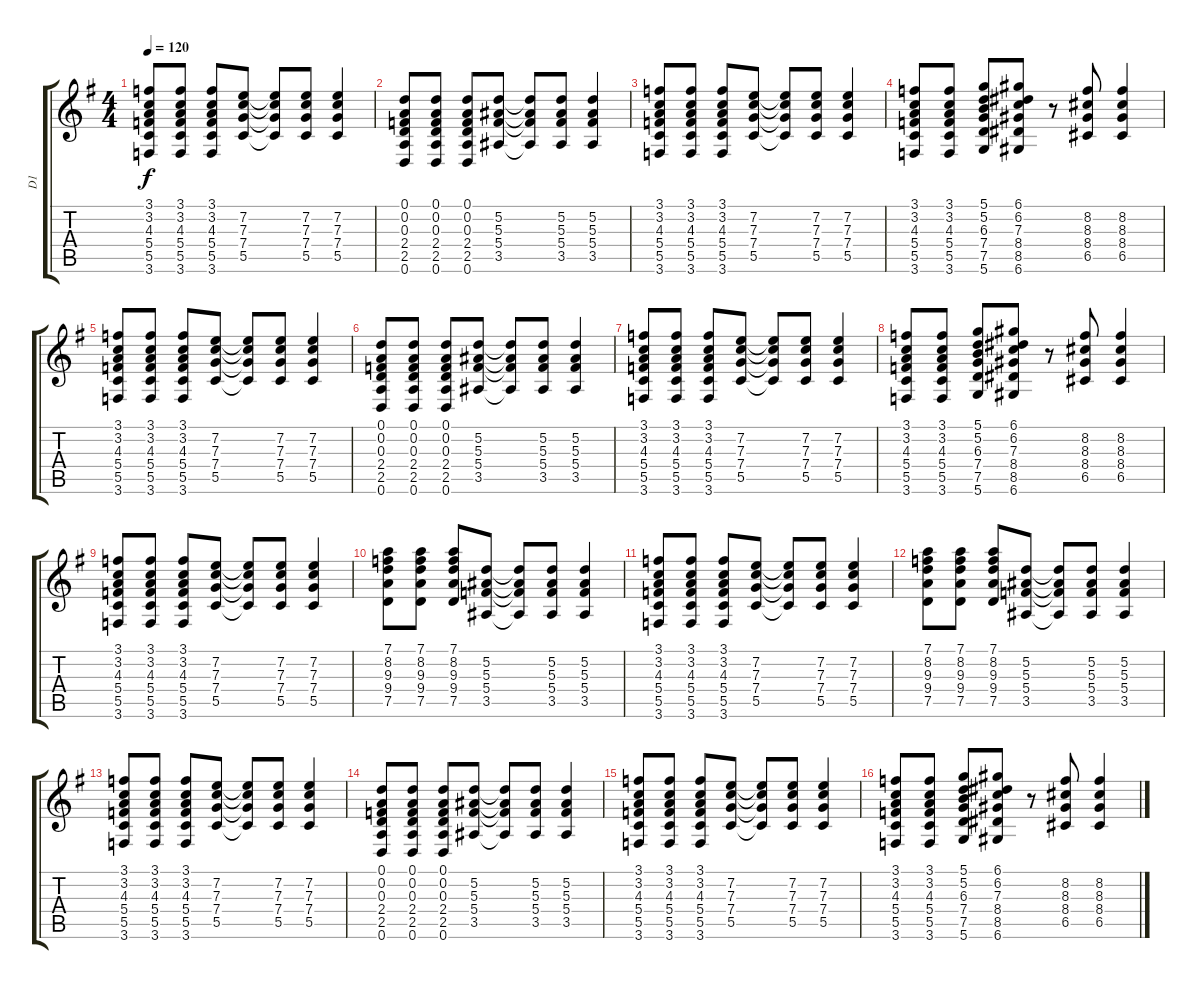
\track ("D1" "D1") {instrument distortionguitar}
\staff {score tabs}
\tuning (D4 A3 F3 C3 G2 D2) {hide}
\ts (4 4)
\tempo 120
\clef g2
\ks g
(3.1 3.2 4.3 5.4 5.5 3.6).8{dy f} (3.1 3.2 4.3 5.4 5.5 3.6).8 (3.1 3.2 4.3 5.4 5.5 3.6).8 (7.2 7.3 7.4 5.5).8 (7.2{t} 7.3{t} 7.4{t} 5.5{t}).8 (7.2 7.3 7.4 5.5).8 (7.2 7.3 7.4 5.5).4 |
(0.1 0.2 0.3 2.4 2.5 0.6).8 (0.1 0.2 0.3 2.4 2.5 0.6).8 (0.1 0.2 0.3 2.4 2.5 0.6).8 (5.2 5.3 5.4 3.5).8 (5.2{t} 5.3{t} 5.4{t} 3.5{t}).8 (5.2 5.3 5.4 3.5).8 (5.2 5.3 5.4 3.5).4 |
(3.1 3.2 4.3 5.4 5.5 3.6).8 (3.1 3.2 4.3 5.4 5.5 3.6).8 (3.1 3.2 4.3 5.4 5.5 3.6).8 (7.2 7.3 7.4 5.5).8 (7.2{t} 7.3{t} 7.4{t} 5.5{t}).8 (7.2 7.3 7.4 5.5).8 (7.2 7.3 7.4 5.5).4 |
(3.1 3.2 4.3 5.4 5.5 3.6).8 (3.1 3.2 4.3 5.4 5.5 3.6).8 (5.1 5.2 6.3 7.4 7.5 5.6).8 (6.1 6.2 7.3 8.4 8.5 6.6).8 r.8 (8.2 8.3 8.4 6.5).8 (8.2 8.3 8.4 6.5).4 |
(3.1 3.2 4.3 5.4 5.5 3.6).8 (3.1 3.2 4.3 5.4 5.5 3.6).8 (3.1 3.2 4.3 5.4 5.5 3.6).8 (7.2 7.3 7.4 5.5).8 (7.2{t} 7.3{t} 7.4{t} 5.5{t}).8 (7.2 7.3 7.4 5.5).8 (7.2 7.3 7.4 5.5).4 |
(0.1 0.2 0.3 2.4 2.5 0.6).8 (0.1 0.2 0.3 2.4 2.5 0.6).8 (0.1 0.2 0.3 2.4 2.5 0.6).8 (5.2 5.3 5.4 3.5).8 (5.2{t} 5.3{t} 5.4{t} 3.5{t}).8 (5.2 5.3 5.4 3.5).8 (5.2 5.3 5.4 3.5).4 |
(3.1 3.2 4.3 5.4 5.5 3.6).8 (3.1 3.2 4.3 5.4 5.5 3.6).8 (3.1 3.2 4.3 5.4 5.5 3.6).8 (7.2 7.3 7.4 5.5).8 (7.2{t} 7.3{t} 7.4{t} 5.5{t}).8 (7.2 7.3 7.4 5.5).8 (7.2 7.3 7.4 5.5).4 |
(3.1 3.2 4.3 5.4 5.5 3.6).8 (3.1 3.2 4.3 5.4 5.5 3.6).8 (5.1 5.2 6.3 7.4 7.5 5.6).8 (6.1 6.2 7.3 8.4 8.5 6.6).8 r.8 (8.2 8.3 8.4 6.5).8 (8.2 8.3 8.4 6.5).4 |
(3.1 3.2 4.3 5.4 5.5 3.6).8 (3.1 3.2 4.3 5.4 5.5 3.6).8 (3.1 3.2 4.3 5.4 5.5 3.6).8 (7.2 7.3 7.4 5.5).8 (7.2{t} 7.3{t} 7.4{t} 5.5{t}).8 (7.2 7.3 7.4 5.5).8 (7.2 7.3 7.4 5.5).4 |
(7.1 8.2 9.3 9.4 7.5).8 (7.1 8.2 9.3 9.4 7.5).8 (7.1 8.2 9.3 9.4 7.5).8 (5.2 5.3 5.4 3.5).8 (5.2{t} 5.3{t} 5.4{t} 3.5{t}).8 (5.2 5.3 5.4 3.5).8 (5.2 5.3 5.4 3.5).4 |
(3.1 3.2 4.3 5.4 5.5 3.6).8 (3.1 3.2 4.3 5.4 5.5 3.6).8 (3.1 3.2 4.3 5.4 5.5 3.6).8 (7.2 7.3 7.4 5.5).8 (7.2{t} 7.3{t} 7.4{t} 5.5{t}).8 (7.2 7.3 7.4 5.5).8 (7.2 7.3 7.4 5.5).4 |
(7.1 8.2 9.3 9.4 7.5).8 (7.1 8.2 9.3 9.4 7.5).8 (7.1 8.2 9.3 9.4 7.5).8 (5.2 5.3 5.4 3.5).8 (5.2{t} 5.3{t} 5.4{t} 3.5{t}).8 (5.2 5.3 5.4 3.5).8 (5.2 5.3 5.4 3.5).4 |
(3.1 3.2 4.3 5.4 5.5 3.6).8 (3.1 3.2 4.3 5.4 5.5 3.6).8 (3.1 3.2 4.3 5.4 5.5 3.6).8 (7.2 7.3 7.4 5.5).8 (7.2{t} 7.3{t} 7.4{t} 5.5{t}).8 (7.2 7.3 7.4 5.5).8 (7.2 7.3 7.4 5.5).4 |
(0.1 0.2 0.3 2.4 2.5 0.6).8 (0.1 0.2 0.3 2.4 2.5 0.6).8 (0.1 0.2 0.3 2.4 2.5 0.6).8 (5.2 5.3 5.4 3.5).8 (5.2{t} 5.3{t} 5.4{t} 3.5{t}).8 (5.2 5.3 5.4 3.5).8 (5.2 5.3 5.4 3.5).4 |
(3.1 3.2 4.3 5.4 5.5 3.6).8 (3.1 3.2 4.3 5.4 5.5 3.6).8 (3.1 3.2 4.3 5.4 5.5 3.6).8 (7.2 7.3 7.4 5.5).8 (7.2{t} 7.3{t} 7.4{t} 5.5{t}).8 (7.2 7.3 7.4 5.5).8 (7.2 7.3 7.4 5.5).4 |
(3.1 3.2 4.3 5.4 5.5 3.6).8 (3.1 3.2 4.3 5.4 5.5 3.6).8 (5.1 5.2 6.3 7.4 7.5 5.6).8 (6.1 6.2 7.3 8.4 8.5 6.6).8 r.8 (8.2 8.3 8.4 6.5).8 (8.2 8.3 8.4 6.5).4
